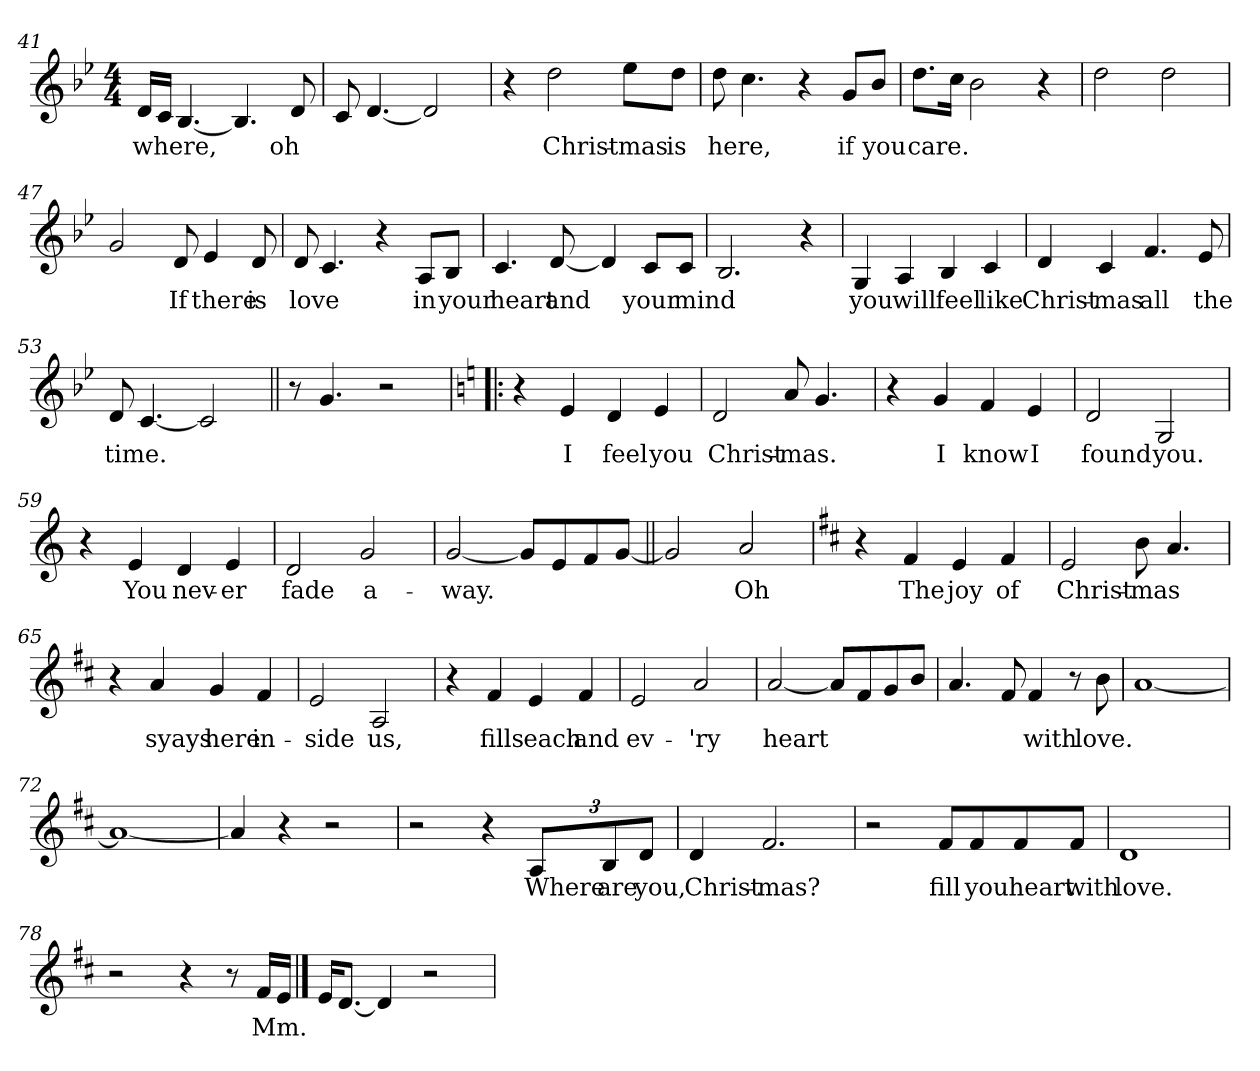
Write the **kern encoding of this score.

**kern	**text
*part1	*part1
*staff1	*staff1
*clefG2	*
*k[b-e-]	*
*B-:	*
*M4/4	*
=41	=41
16d/LL	-where,
16c/JJ	.
[4.B-/	.
4.B-/]	.
8d/	oh
=42	=42
8c/	.
[4.d/	.
2d/]	.
=43	=43
4r	.
2dd\	Christ-
8ee-\L	-mas
8dd\J	is
=44	=44
8dd\	here,
4.cc\	.
4r	.
8g/L	if
8b-/J	you
!!LO:PB:g=z
=45	=45
8.dd\L	care.
16cc\Jk	.
2b-\	.
4r	.
=46	=46
2dd\	.
2dd\	.
=47	=47
2g/	.
8d/	If
4e-/	there
8d/	is
=48	=48
8d/	love
4.c/	.
4r	.
8A/L	in
8B-/J	your
=49	=49
4.c/	heart
[8d/	and
4d/]	.
8c/L	your
8c/J	mind
!!LO:LB:g=z
=50	=50
2.B-/	.
4r	.
=51	=51
4G/	you
4A/	will
4B-/	feel
4c/	like
=52	=52
4d/	Christ-
4c/	-mas
4.f/	all
8e-/	the
=53	=53
8d/	time.
[4.c/	.
2c/]	.
=54||	=54||
8r	.
4.g/	.
2r	.
!!LO:LB:g=z
=55!|:	=55!|:
*k[]	*
*C:	*
4r	.
4e/	I
4d/	feel
4e/	you
=56	=56
2d/	Christ-
8a/	-mas.
4.g/	.
=57	=57
4r	.
4g/	I
4f/	know
4e/	I
=58	=58
2d/	found
2G/	you.
=59	=59
4r	.
4e/	You
4d/	nev-
4e/	-er
!!LO:LB:g=z
=60	=60
2d/	fade
2g/	a-
=61	=61
[2g/	-way.
8g/L]	.
8e/	.
8f/	.
[8g/J	.
=62||	=62||
2g/]	.
2a/	Oh
=63	=63
*k[f#c#]	*
*D:	*
4r	.
4f#/	The
4e/	joy
4f#/	of
=64	=64
2e/	Christ-
8b\	-mas
4.a/	.
!!LO:LB:g=z
=65	=65
4r	.
4a/	syays
4g/	here
4f#/	in-
=66	=66
2e/	-side
2A/	us,
=67	=67
4r	.
4f#/	fills
4e/	each
4f#/	and
=68	=68
2e/	ev-
2a/	-'ry
=69	=69
[2a/	heart
8a/L]	.
8f#/	.
8g/	.
8b/J	.
!!LO:LB:g=z
=70	=70
4.a/	.
8f#/	.
4f#/	with
8r	.
8b\	love.
=71	=71
[1a	.
=72	=72
1a_	.
=73	=73
4a/]	.
4r	.
2r	.
=74	=74
2r	.
4r	.
*Xbrackettup	*
12A/L	Where
12B/	are
12d/J	you,
=75	=75
4d/	Christ-
2.f#/	-mas?
!!LO:LB:g=z
=76	=76
2r	.
8f#/L	fill
8f#/	you
8f#/	heart
8f#/J	with
=77	=77
1d	love.
=78	=78
2r	.
4r	.
8r	.
16f#/LL	Mm.
16e/JJ	.
==79	==79
16e/KL	.
[8.d/J	.
4d/]	.
2r	.
=	=
*-	*-
